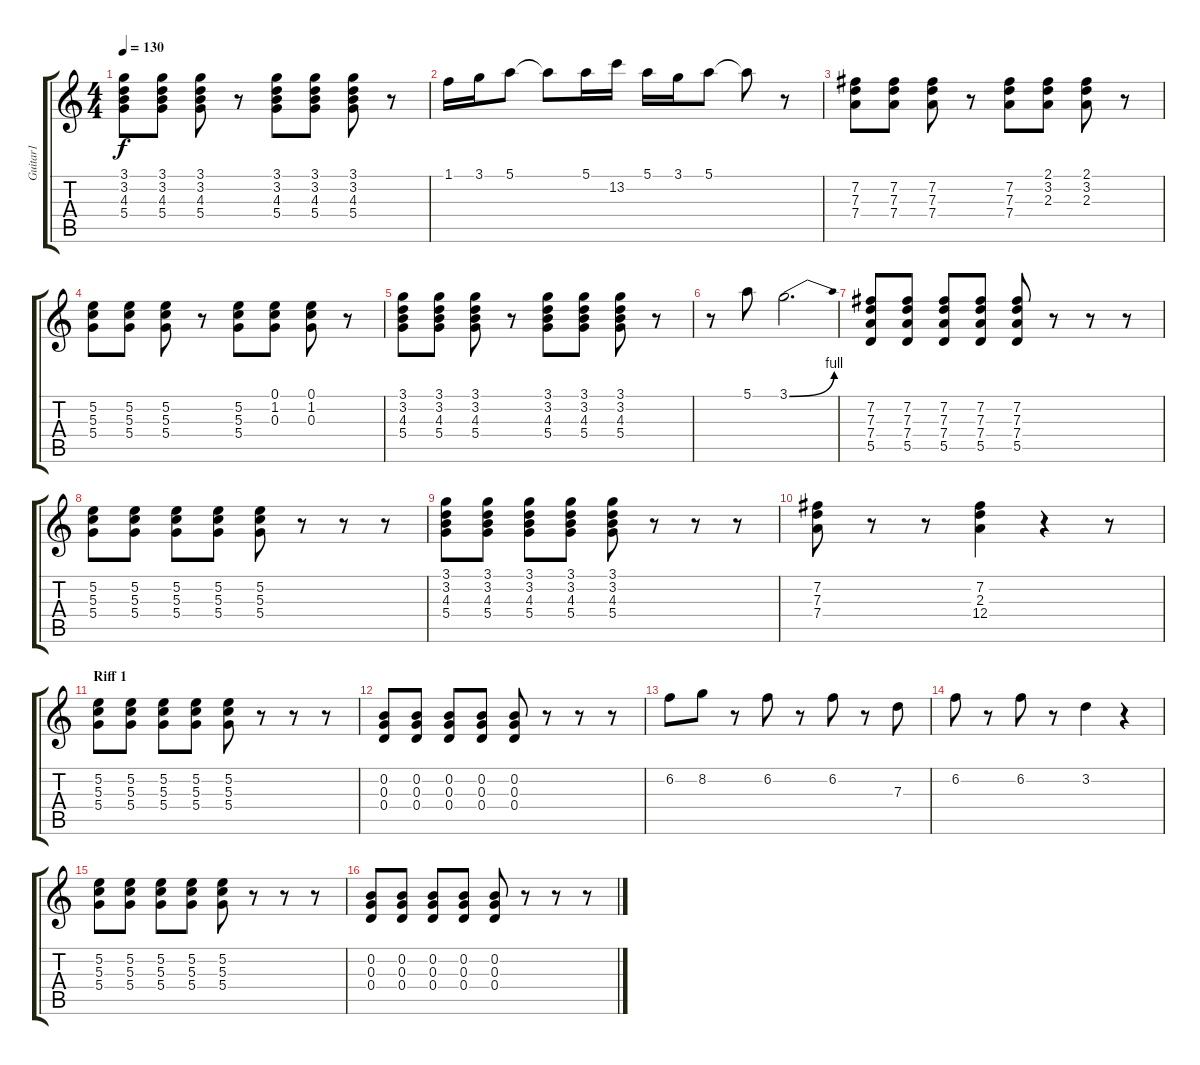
\track ("Guitar1" "Guitar1") {instrument distortionguitar}
\staff {score tabs}
\tuning (E4 B3 G3 D3 A2 E2) {hide}
\ts (4 4)
\tempo 130
\clef g2
\ks c
(3.1 3.2 4.3 5.4).8{dy f} (3.1 3.2 4.3 5.4).8 (3.1 3.2 4.3 5.4).8 r.8 (3.1 3.2 4.3 5.4).8 (3.1 3.2 4.3 5.4).8 (3.1 3.2 4.3 5.4).8 r.8 |
1.1.16 3.1.16 5.1.8 5.1{t}.8 5.1.16 13.2.16 5.1.16 3.1.16 5.1.8 5.1{t}.8 r.8 |
(7.2 7.3 7.4).8 (7.2 7.3 7.4).8 (7.2 7.3 7.4).8 r.8 (7.2 7.3 7.4).8 (2.1 3.2 2.3).8 (2.1 3.2 2.3).8 r.8 |
(5.2 5.3 5.4).8 (5.2 5.3 5.4).8 (5.2 5.3 5.4).8 r.8 (5.2 5.3 5.4).8 (0.1 1.2 0.3).8 (0.1 1.2 0.3).8 r.8 |
(3.1 3.2 4.3 5.4).8 (3.1 3.2 4.3 5.4).8 (3.1 3.2 4.3 5.4).8 r.8 (3.1 3.2 4.3 5.4).8 (3.1 3.2 4.3 5.4).8 (3.1 3.2 4.3 5.4).8 r.8 |
r.8 5.1.8 3.1{be (bend 0 0 60 4)}.2{d} |
(7.2 7.3 7.4 5.5).8 (7.2 7.3 7.4 5.5).8 (7.2 7.3 7.4 5.5).8 (7.2 7.3 7.4 5.5).8 (7.2 7.3 7.4 5.5).8 r.8 r.8 r.8 |
(5.2 5.3 5.4).8 (5.2 5.3 5.4).8 (5.2 5.3 5.4).8 (5.2 5.3 5.4).8 (5.2 5.3 5.4).8 r.8 r.8 r.8 |
(3.1 3.2 4.3 5.4).8 (3.1 3.2 4.3 5.4).8 (3.1 3.2 4.3 5.4).8 (3.1 3.2 4.3 5.4).8 (3.1 3.2 4.3 5.4).8 r.8 r.8 r.8 |
(7.2 7.3 7.4).8 r.8 r.8 (7.2 2.3 12.4).4 r.4 r.8 |
\section ("" "Riff 1")
(5.2 5.3 5.4).8 (5.2 5.3 5.4).8 (5.2 5.3 5.4).8 (5.2 5.3 5.4).8 (5.2 5.3 5.4).8 r.8 r.8 r.8 |
(0.2 0.3 0.4).8 (0.2 0.3 0.4).8 (0.2 0.3 0.4).8 (0.2 0.3 0.4).8 (0.2 0.3 0.4).8 r.8 r.8 r.8 |
6.2.8 8.2.8 r.8 6.2.8 r.8 6.2.8 r.8 7.3.8 |
6.2.8 r.8 6.2.8 r.8 3.2.4 r.4 |
(5.2 5.3 5.4).8 (5.2 5.3 5.4).8 (5.2 5.3 5.4).8 (5.2 5.3 5.4).8 (5.2 5.3 5.4).8 r.8 r.8 r.8 |
(0.2 0.3 0.4).8 (0.2 0.3 0.4).8 (0.2 0.3 0.4).8 (0.2 0.3 0.4).8 (0.2 0.3 0.4).8 r.8 r.8 r.8
